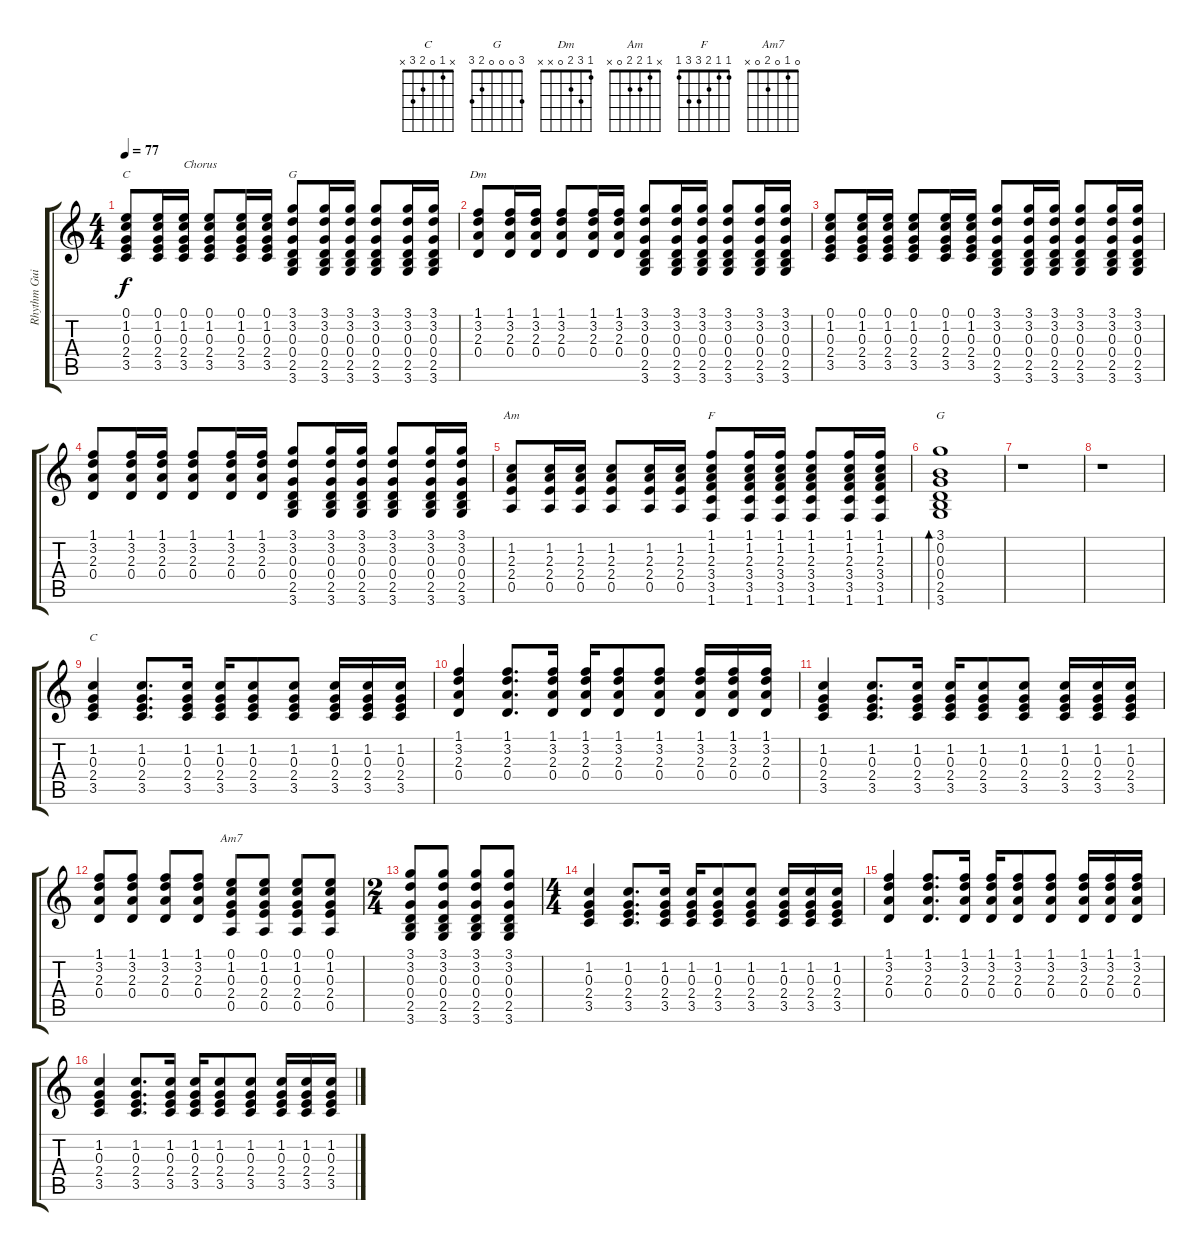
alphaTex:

\track ("Rhythm Guitar" "Rhythm Gui") {instrument acousticguitarsteel}
\staff {score tabs}
\tuning (E4 B3 G3 D3 A2 E2) {hide}
\chord ("C" 0 1 0 2 3 x)
\chord ("G" 3 3 0 0 2 3)
\chord ("Dm" 1 3 2 0 x x)
\chord ("Am" x 1 2 2 0 x)
\chord ("F" 1 1 2 3 3 1)
\chord ("G" 3 0 0 0 2 3)
\chord ("C" x 1 0 2 3 x)
\chord ("Am7" 0 1 0 2 0 x)
\ts (4 4)
\tempo 77
\clef g2
\ks c
(0.1 1.2 0.3 2.4 3.5).8{ch "C" dy f} (0.1 1.2 0.3 2.4 3.5).16 (0.1 1.2 0.3 2.4 3.5).16{txt "Chorus"} (0.1 1.2 0.3 2.4 3.5).8 (0.1 1.2 0.3 2.4 3.5).16 (0.1 1.2 0.3 2.4 3.5).16 (3.1 3.2 0.3 0.4 2.5 3.6).8{ch "G"} (3.1 3.2 0.3 0.4 2.5 3.6).16 (3.1 3.2 0.3 0.4 2.5 3.6).16 (3.1 3.2 0.3 0.4 2.5 3.6).8 (3.1 3.2 0.3 0.4 2.5 3.6).16 (3.1 3.2 0.3 0.4 2.5 3.6).16 |
(1.1 3.2 2.3 0.4).8{ch "Dm"} (1.1 3.2 2.3 0.4).16 (1.1 3.2 2.3 0.4).16 (1.1 3.2 2.3 0.4).8 (1.1 3.2 2.3 0.4).16 (1.1 3.2 2.3 0.4).16 (3.1 3.2 0.3 0.4 2.5 3.6).8 (3.1 3.2 0.3 0.4 2.5 3.6).16 (3.1 3.2 0.3 0.4 2.5 3.6).16 (3.1 3.2 0.3 0.4 2.5 3.6).8 (3.1 3.2 0.3 0.4 2.5 3.6).16 (3.1 3.2 0.3 0.4 2.5 3.6).16 |
(0.1 1.2 0.3 2.4 3.5).8 (0.1 1.2 0.3 2.4 3.5).16 (0.1 1.2 0.3 2.4 3.5).16 (0.1 1.2 0.3 2.4 3.5).8 (0.1 1.2 0.3 2.4 3.5).16 (0.1 1.2 0.3 2.4 3.5).16 (3.1 3.2 0.3 0.4 2.5 3.6).8 (3.1 3.2 0.3 0.4 2.5 3.6).16 (3.1 3.2 0.3 0.4 2.5 3.6).16 (3.1 3.2 0.3 0.4 2.5 3.6).8 (3.1 3.2 0.3 0.4 2.5 3.6).16 (3.1 3.2 0.3 0.4 2.5 3.6).16 |
(1.1 3.2 2.3 0.4).8 (1.1 3.2 2.3 0.4).16 (1.1 3.2 2.3 0.4).16 (1.1 3.2 2.3 0.4).8 (1.1 3.2 2.3 0.4).16 (1.1 3.2 2.3 0.4).16 (3.1 3.2 0.3 0.4 2.5 3.6).8 (3.1 3.2 0.3 0.4 2.5 3.6).16 (3.1 3.2 0.3 0.4 2.5 3.6).16 (3.1 3.2 0.3 0.4 2.5 3.6).8 (3.1 3.2 0.3 0.4 2.5 3.6).16 (3.1 3.2 0.3 0.4 2.5 3.6).16 |
(1.2 2.3 2.4 0.5).8{ch "Am"} (1.2 2.3 2.4 0.5).16 (1.2 2.3 2.4 0.5).16 (1.2 2.3 2.4 0.5).8 (1.2 2.3 2.4 0.5).16 (1.2 2.3 2.4 0.5).16 (1.1 1.2 2.3 3.4 3.5 1.6).8{ch "F"} (1.1 1.2 2.3 3.4 3.5 1.6).16 (1.1 1.2 2.3 3.4 3.5 1.6).16 (1.1 1.2 2.3 3.4 3.5 1.6).8 (1.1 1.2 2.3 3.4 3.5 1.6).16 (1.1 1.2 2.3 3.4 3.5 1.6).16 |
(3.1 0.2 0.3 0.4 2.5 3.6).1{bd 120 ch "G"} |
r.1 |
r.1 |
(1.2 0.3 2.4 3.5).4{ch "C"} (1.2 0.3 2.4 3.5).8{d} (1.2 0.3 2.4 3.5).16 (1.2 0.3 2.4 3.5).16 (1.2 0.3 2.4 3.5).8 (1.2 0.3 2.4 3.5).8 (1.2 0.3 2.4 3.5).16 (1.2 0.3 2.4 3.5).16 (1.2 0.3 2.4 3.5).16 |
(1.1 3.2 2.3 0.4).4 (1.1 3.2 2.3 0.4).8{d} (1.1 3.2 2.3 0.4).16 (1.1 3.2 2.3 0.4).16 (1.1 3.2 2.3 0.4).8 (1.1 3.2 2.3 0.4).8 (1.1 3.2 2.3 0.4).16 (1.1 3.2 2.3 0.4).16 (1.1 3.2 2.3 0.4).16 |
(1.2 0.3 2.4 3.5).4 (1.2 0.3 2.4 3.5).8{d} (1.2 0.3 2.4 3.5).16 (1.2 0.3 2.4 3.5).16 (1.2 0.3 2.4 3.5).8 (1.2 0.3 2.4 3.5).8 (1.2 0.3 2.4 3.5).16 (1.2 0.3 2.4 3.5).16 (1.2 0.3 2.4 3.5).16 |
(1.1 3.2 2.3 0.4).8 (1.1 3.2 2.3 0.4).8 (1.1 3.2 2.3 0.4).8 (1.1 3.2 2.3 0.4).8 (0.1 1.2 0.3 2.4 0.5).8{ch "Am7"} (0.1 1.2 0.3 2.4 0.5).8 (0.1 1.2 0.3 2.4 0.5).8 (0.1 1.2 0.3 2.4 0.5).8 |
\ts (2 4)
(3.1 3.2 0.3 0.4 2.5 3.6).8 (3.1 3.2 0.3 0.4 2.5 3.6).8 (3.1 3.2 0.3 0.4 2.5 3.6).8 (3.1 3.2 0.3 0.4 2.5 3.6).8 |
\ts (4 4)
(1.2 0.3 2.4 3.5).4 (1.2 0.3 2.4 3.5).8{d} (1.2 0.3 2.4 3.5).16 (1.2 0.3 2.4 3.5).16 (1.2 0.3 2.4 3.5).8 (1.2 0.3 2.4 3.5).8 (1.2 0.3 2.4 3.5).16 (1.2 0.3 2.4 3.5).16 (1.2 0.3 2.4 3.5).16 |
(1.1 3.2 2.3 0.4).4 (1.1 3.2 2.3 0.4).8{d} (1.1 3.2 2.3 0.4).16 (1.1 3.2 2.3 0.4).16 (1.1 3.2 2.3 0.4).8 (1.1 3.2 2.3 0.4).8 (1.1 3.2 2.3 0.4).16 (1.1 3.2 2.3 0.4).16 (1.1 3.2 2.3 0.4).16 |
(1.2 0.3 2.4 3.5).4 (1.2 0.3 2.4 3.5).8{d} (1.2 0.3 2.4 3.5).16 (1.2 0.3 2.4 3.5).16 (1.2 0.3 2.4 3.5).8 (1.2 0.3 2.4 3.5).8 (1.2 0.3 2.4 3.5).16 (1.2 0.3 2.4 3.5).16 (1.2 0.3 2.4 3.5).16
